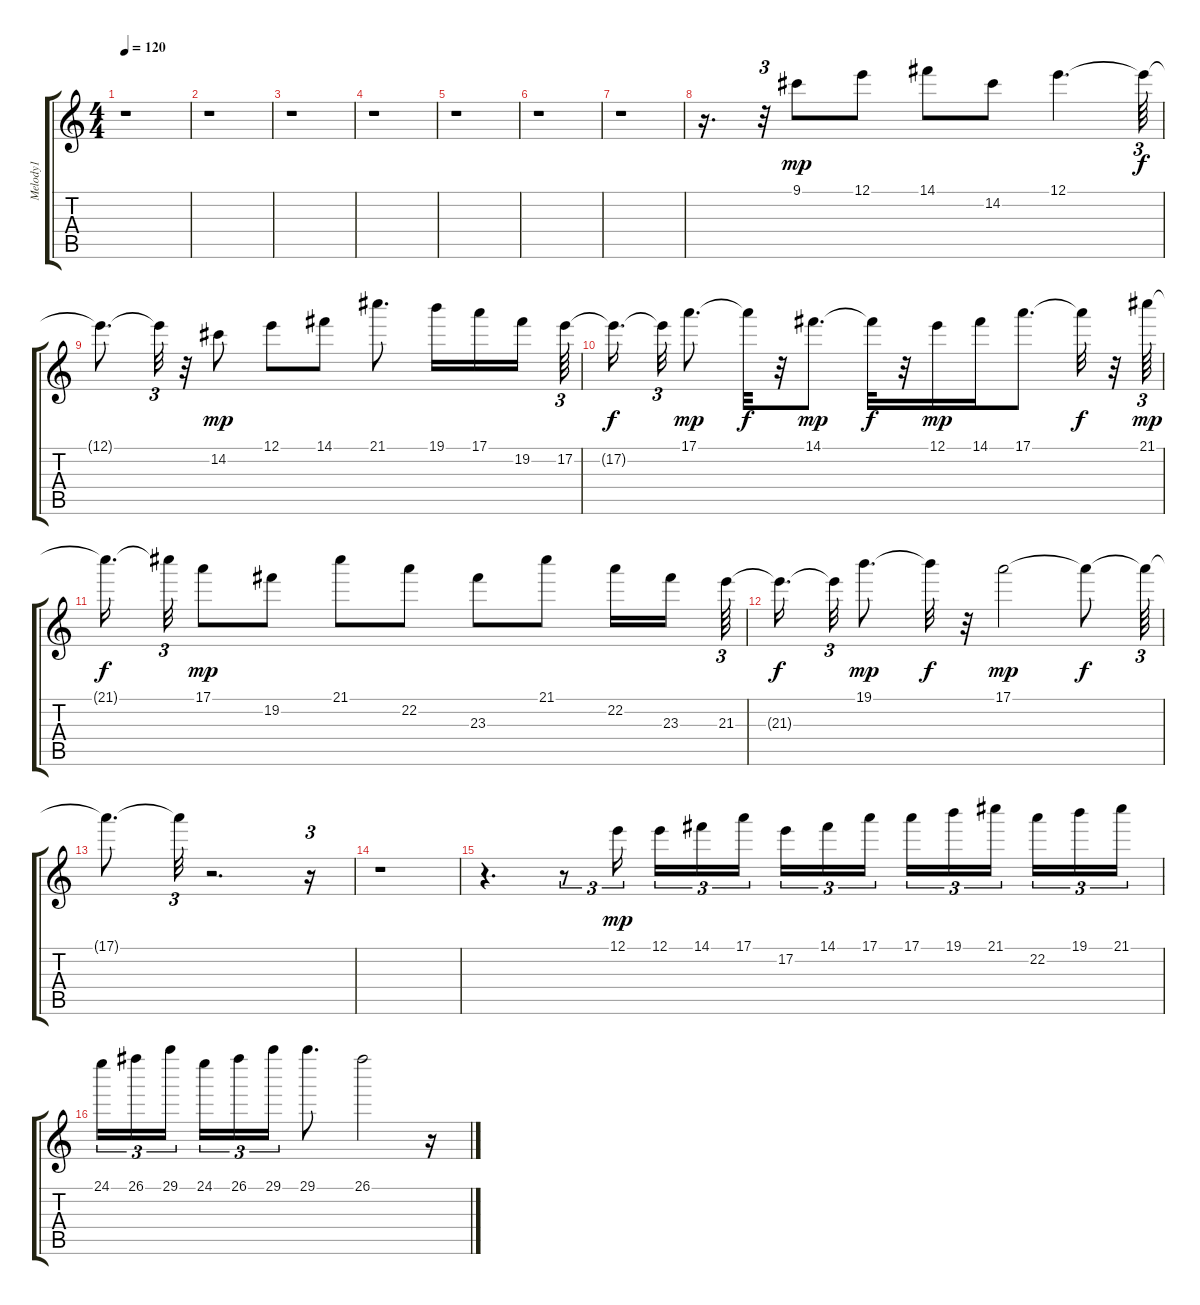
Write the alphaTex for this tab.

\track ("Melody1" "Melody1") {instrument overdrivenguitar}
\staff {score tabs}
\tuning (E4 B3 G3 D3 A2 E2) {hide}
\ts (4 4)
\tempo 120
\clef g2
\ks c
r.1{dy f} |
r.1 |
r.1 |
r.1 |
r.1 |
r.1 |
r.1 |
r.16{d} r.32{tu (3 2)} 9.1.8{dy mp} 12.1.8 14.1.8 14.2.8 12.1.4{d} 12.1{t}.64{tu (3 2) dy f} |
12.1{t}.8{d} 12.1{t}.32{tu (3 2)} r.32 14.2.8{dy mp} 12.1.8 14.1.8 21.1.8{d} 19.1.16 17.1.16 19.2.16{beam splitsecondary} 17.2.64{tu (3 2)} |
17.2{t}.16{d dy f beam splitsecondary} 17.2{t}.32{tu (3 2)} 17.1.8{d dy mp} 17.1{t}.32{dy f} r.32 14.1.8{d dy mp} 14.1{t}.32{dy f} r.32 12.1.16{dy mp} 14.1.16 17.1.8{d} 17.1{t}.32{dy f} r.32 21.1.64{tu (3 2) dy mp} |
21.1{t}.16{d dy f beam splitsecondary} 21.1{t}.32{tu (3 2)} 17.1.8{dy mp} 19.2.8 21.1.8 22.2.8 23.3.8 21.1.8 22.2.16 23.3.16{beam splitsecondary} 21.3.64{tu (3 2)} |
21.3{t}.16{d dy f beam splitsecondary} 21.3{t}.32{tu (3 2)} 19.1.8{d dy mp} 19.1{t}.32{dy f} r.32 17.1.2{dy mp} 17.1{t}.8{dy f} 17.1{t}.64{tu (3 2)} |
17.1{t}.8{d} 17.1{t}.32{tu (3 2)} r.2{d} r.16{tu (3 2)} |
r.1 |
r.4{d} r.8{tu (3 2)} 12.1.16{tu (3 2) dy mp volume 16} 12.1.16{tu (3 2)} 14.1.16{tu (3 2)} 17.1.16{tu (3 2) beam splitsecondary} 17.2.16{tu (3 2)} 14.1.16{tu (3 2)} 17.1.16{tu (3 2)} 17.1.16{tu (3 2)} 19.1.16{tu (3 2)} 21.1.16{tu (3 2) beam splitsecondary} 22.2.16{tu (3 2)} 19.1.16{tu (3 2)} 21.1.16{tu (3 2)} |
24.1.16{tu (3 2)} 26.1.16{tu (3 2)} 29.1.16{tu (3 2) beam splitsecondary} 24.1.16{tu (3 2)} 26.1.16{tu (3 2)} 29.1.16{tu (3 2)} 29.1.8{d} 26.1.2 r.16
